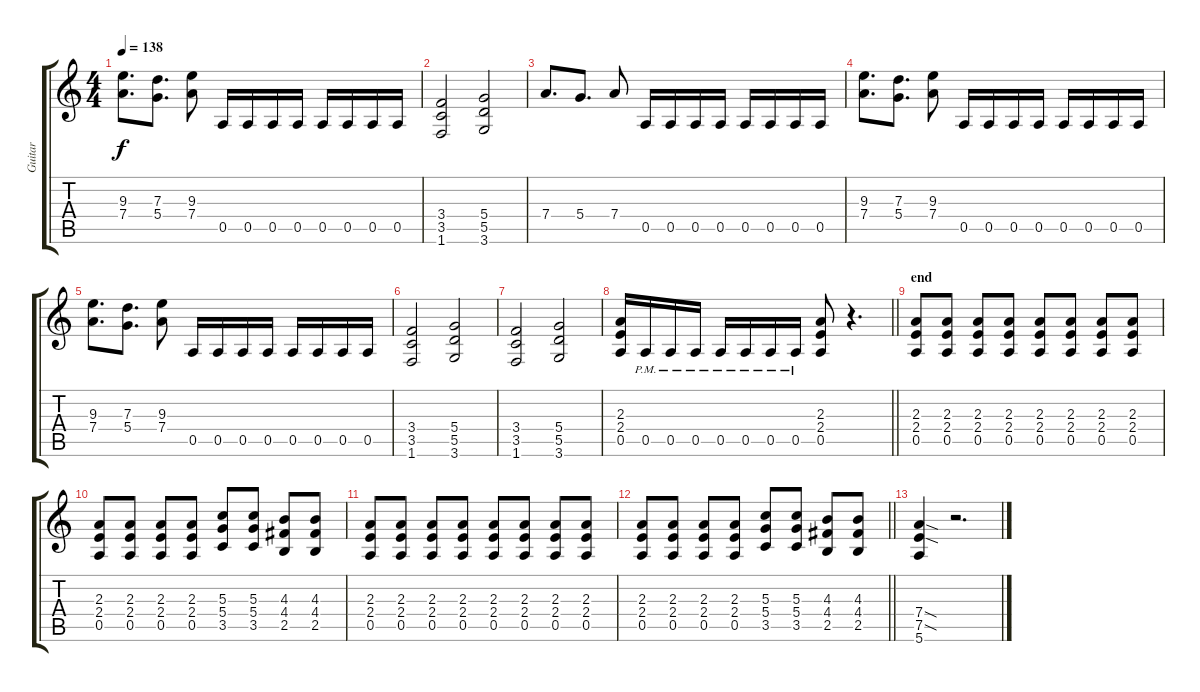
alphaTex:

\track ("Guitar" "Guitar") {instrument overdrivenguitar}
\staff {score tabs}
\tuning (E4 B3 G3 D3 A2 E2) {hide}
\ts (4 4)
\tempo 138
\clef g2
\ks c
(9.3 7.4).8{d dy f} (7.3 5.4).8{d} (9.3 7.4).8 0.5.16 0.5.16 0.5.16 0.5.16 0.5.16 0.5.16 0.5.16 0.5.16 |
(3.4 3.5 1.6).2 (5.4 5.5 3.6).2 |
7.4.8{d} 5.4.8{d} 7.4.8 0.5.16 0.5.16 0.5.16 0.5.16 0.5.16 0.5.16 0.5.16 0.5.16 |
(9.3 7.4).8{d} (7.3 5.4).8{d} (9.3 7.4).8 0.5.16 0.5.16 0.5.16 0.5.16 0.5.16 0.5.16 0.5.16 0.5.16 |
(9.3 7.4).8{d} (7.3 5.4).8{d} (9.3 7.4).8 0.5.16 0.5.16 0.5.16 0.5.16 0.5.16 0.5.16 0.5.16 0.5.16 |
(3.4 3.5 1.6).2 (5.4 5.5 3.6).2 |
(3.4 3.5 1.6).2 (5.4 5.5 3.6).2 |
\barLineRight lightlight
(2.3 2.4 0.5).16 0.5{pm}.16 0.5{pm}.16 0.5{pm}.16 0.5{pm}.16 0.5{pm}.16 0.5{pm}.16 0.5{pm}.16 (2.3 2.4 0.5).8 r.4{d} |
\section ("" "end")
(2.3 2.4 0.5).8 (2.3 2.4 0.5).8 (2.3 2.4 0.5).8 (2.3 2.4 0.5).8 (2.3 2.4 0.5).8 (2.3 2.4 0.5).8 (2.3 2.4 0.5).8 (2.3 2.4 0.5).8 |
(2.3 2.4 0.5).8 (2.3 2.4 0.5).8 (2.3 2.4 0.5).8 (2.3 2.4 0.5).8 (5.3 5.4 3.5).8 (5.3 5.4 3.5).8 (4.3 4.4 2.5).8 (4.3 4.4 2.5).8 |
(2.3 2.4 0.5).8 (2.3 2.4 0.5).8 (2.3 2.4 0.5).8 (2.3 2.4 0.5).8 (2.3 2.4 0.5).8 (2.3 2.4 0.5).8 (2.3 2.4 0.5).8 (2.3 2.4 0.5).8 |
\barLineRight lightlight
(2.3 2.4 0.5).8 (2.3 2.4 0.5).8 (2.3 2.4 0.5).8 (2.3 2.4 0.5).8 (5.3 5.4 3.5).8 (5.3 5.4 3.5).8 (4.3 4.4 2.5).8 (4.3 4.4 2.5).8 |
(7.4{sod} 7.5{sod} 5.6).4 r.2{d}
